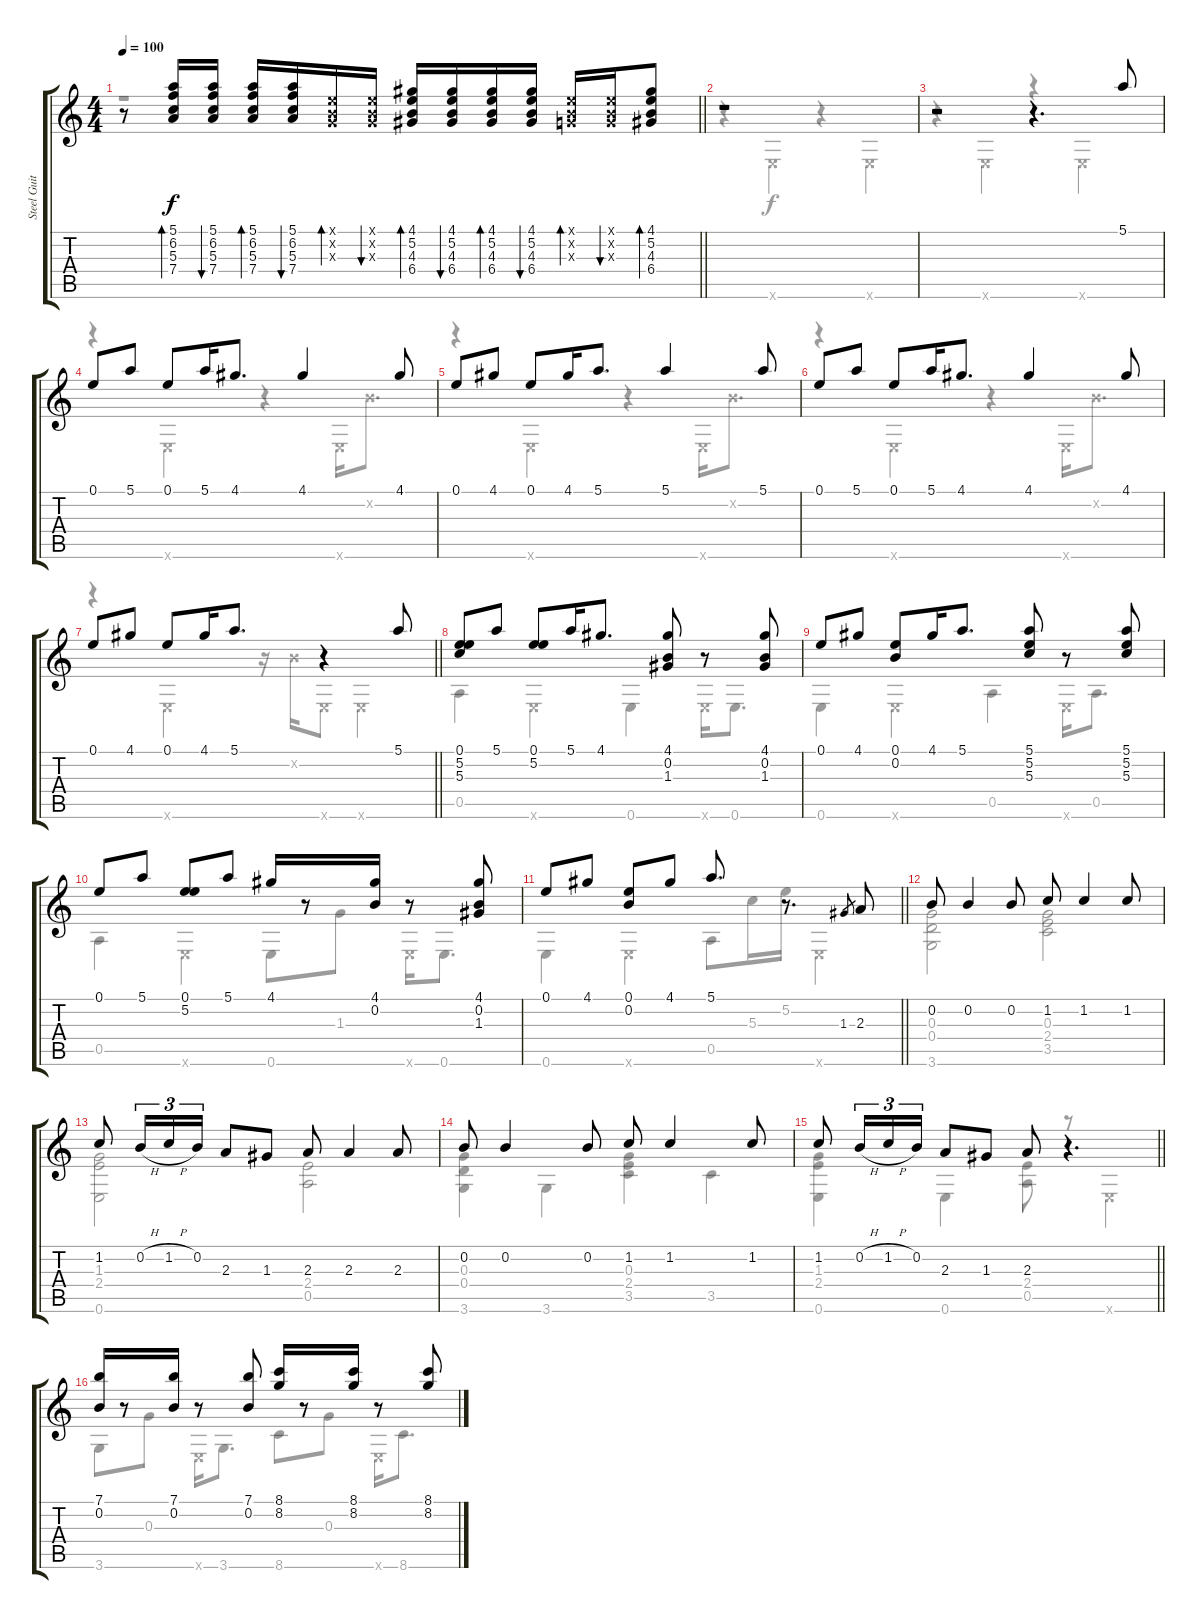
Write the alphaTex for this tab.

\track ("Steel Guitar" "Steel Guit") {instrument acousticguitarsteel}
\staff {score tabs}
\tuning (E4 B3 G3 D3 A2 E2) {hide}
\voice
\ts (4 4)
\tempo 100
\clef g2
\barLineRight lightlight
\ks c
r.8{dy f} (5.1 6.2 5.3 7.4).16{bd 30} (5.1 6.2 5.3 7.4).16{bu 30} (5.1 6.2 5.3 7.4).16{bd 30} (5.1 6.2 5.3 7.4).16{bu 30} (0.1{x} 0.2{x} 0.3{x}).16{bd 30} (0.1{x} 0.2{x} 0.3{x}).16{bu 30} (4.1 5.2 4.3 6.4).16{bd 30} (4.1 5.2 4.3 6.4).16{bu 30} (4.1 5.2 4.3 6.4).16{bd 30} (4.1 5.2 4.3 6.4).16{bu 30} (0.1{x} 0.2{x} 0.3{x}).16{bd 30} (0.1{x} 0.2{x} 0.3{x}).16{bu 30} (4.1 5.2 4.3 6.4).8{bd 30} |
r.1 |
r.2 r.4{d} 5.1.8 |
0.1.8 5.1.8 0.1.8 5.1.16 4.1.8{d} 4.1.4 4.1.8 |
0.1.8 4.1.8 0.1.8 4.1.16 5.1.8{d} 5.1.4 5.1.8 |
0.1.8 5.1.8 0.1.8 5.1.16 4.1.8{d} 4.1.4 4.1.8 |
\barLineRight lightlight
0.1.8 4.1.8 0.1.8 4.1.16 5.1.8{d} r.4 5.1.8 |
(0.1 5.2 5.3).8 5.1.8 (0.1 5.2).8 5.1.16 4.1.8{d} (4.1 0.2 1.3).8 r.8 (4.1 0.2 1.3).8 |
0.1.8 4.1.8 (0.1 0.2).8 4.1.16 5.1.8{d} (5.1 5.2 5.3).8 r.8 (5.1 5.2 5.3).8 |
0.1.8 5.1.8 (0.1 5.2).8 5.1.8 4.1.16 r.8 (4.1 0.2).16 r.8 (4.1 0.2 1.3).8 |
\barLineRight lightlight
0.1.8 4.1.8 (0.1 0.2).8 4.1.8 5.1.8{d} r.8{d} 1.3.8{gr} 2.3.8 |
0.2.8 0.2.4 0.2.8 1.2.8 1.2.4 1.2.8 |
1.2.8 0.2{h}.16{tu (3 2)} 1.2{h}.16{tu (3 2)} 0.2.16{tu (3 2)} 2.3.8 1.3.8 2.3.8 2.3.4 2.3.8 |
0.2.8 0.2.4 0.2.8 1.2.8 1.2.4 1.2.8 |
\barLineRight lightlight
1.2.8 0.2{h}.16{tu (3 2)} 1.2{h}.16{tu (3 2)} 0.2.16{tu (3 2)} 2.3.8 1.3.8 2.3.8 r.4{d} |
(7.1 0.2).16 r.8 (7.1 0.2).16 r.8 (7.1 0.2).8 (8.1 8.2).16 r.8 (8.1 8.2).16 r.8 (8.1 8.2).8
\voice
\clef g2
\ottava regular
\simile none
\barLineRight lightlight
\ks c
r.1{dy f} |
r.4 0.6{x}.4 r.4 0.6{x}.4 |
r.4 0.6{x}.4 r.4 0.6{x}.4 |
r.4 0.6{x}.4 r.4 0.6{x}.16 0.2{x}.8{d} |
r.4 0.6{x}.4 r.4 0.6{x}.16 0.2{x}.8{d} |
r.4 0.6{x}.4 r.4 0.6{x}.16 0.2{x}.8{d} |
\barLineRight lightlight
r.4 0.6{x}.4 r.16 0.2{x}.16 0.6{x}.8 0.6{x}.4 |
0.5.4 0.6{x}.4 0.6.4 0.6{x}.16 0.6.8{d} |
0.6.4 0.6{x}.4 0.5.4 0.6{x}.16 0.5.8{d} |
0.5.4 0.6{x}.4 0.6.8 1.3.8 0.6{x}.16 0.6.8{d} |
\barLineRight lightlight
0.6.4 0.6{x}.4 0.5.8 5.3.16 5.2.16 0.6{x}.4 |
(0.3 0.4 3.6).2 (0.3 2.4 3.5).2 |
(1.3 2.4 0.6).2 (2.4 0.5).2 |
(0.3 0.4 3.6).4 3.6.4 (0.3 2.4 3.5).4 3.5.4 |
\barLineRight lightlight
(1.3 2.4 0.6).4 0.6.4 (2.4 0.5).8 r.8 0.6{x}.4 |
3.6.8 0.3.8 0.6{x}.16 3.6.8{d} 8.6.8 0.3.8 0.6{x}.16 8.6.8{d}
